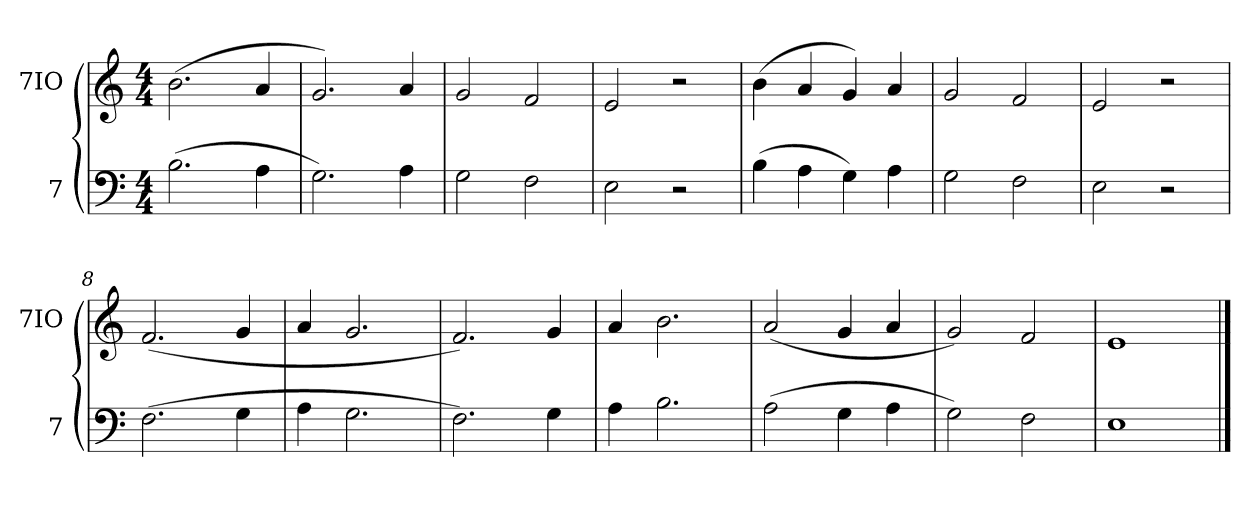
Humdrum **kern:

**kern	**kern
*part2	*part1
*staff2	*staff1
*I"7	*I"7IO
*I'7	*I'7IO
*clefF4	*clefG2
*k[]	*k[]
*M4/4	*M4/4
*MM112	*MM112
=1	=1
(2.B\	(2.b\
4A\	4a/
=2	=2
2.G\)	2.g/)
4A\	4a/
=3	=3
2G\	2g/
2F\	2f/
=4	=4
2E\	2e/
2r	2r
=5	=5
(4B\	(4b\
4A\	4a/
4G\)	4g/)
4A\	4a/
=6	=6
2G\	2g/
2F\	2f/
=7	=7
2E\	2e/
2r	2r
!!LO:LB:g=z
=8	=8
(2.F\	(2.f/
4G\	4g/
=9	=9
4A\	4a/
2.G\	2.g/
=10	=10
2.F\)	2.f/)
4G\	4g/
=11	=11
4A\	4a/
2.B\	2.b\
=12	=12
(2A\	(2a/
4G\	4g/
4A\	4a/
=13	=13
2G\)	2g/)
2F\	2f/
=14	=14
1E	1e
==	==
*-	*-
